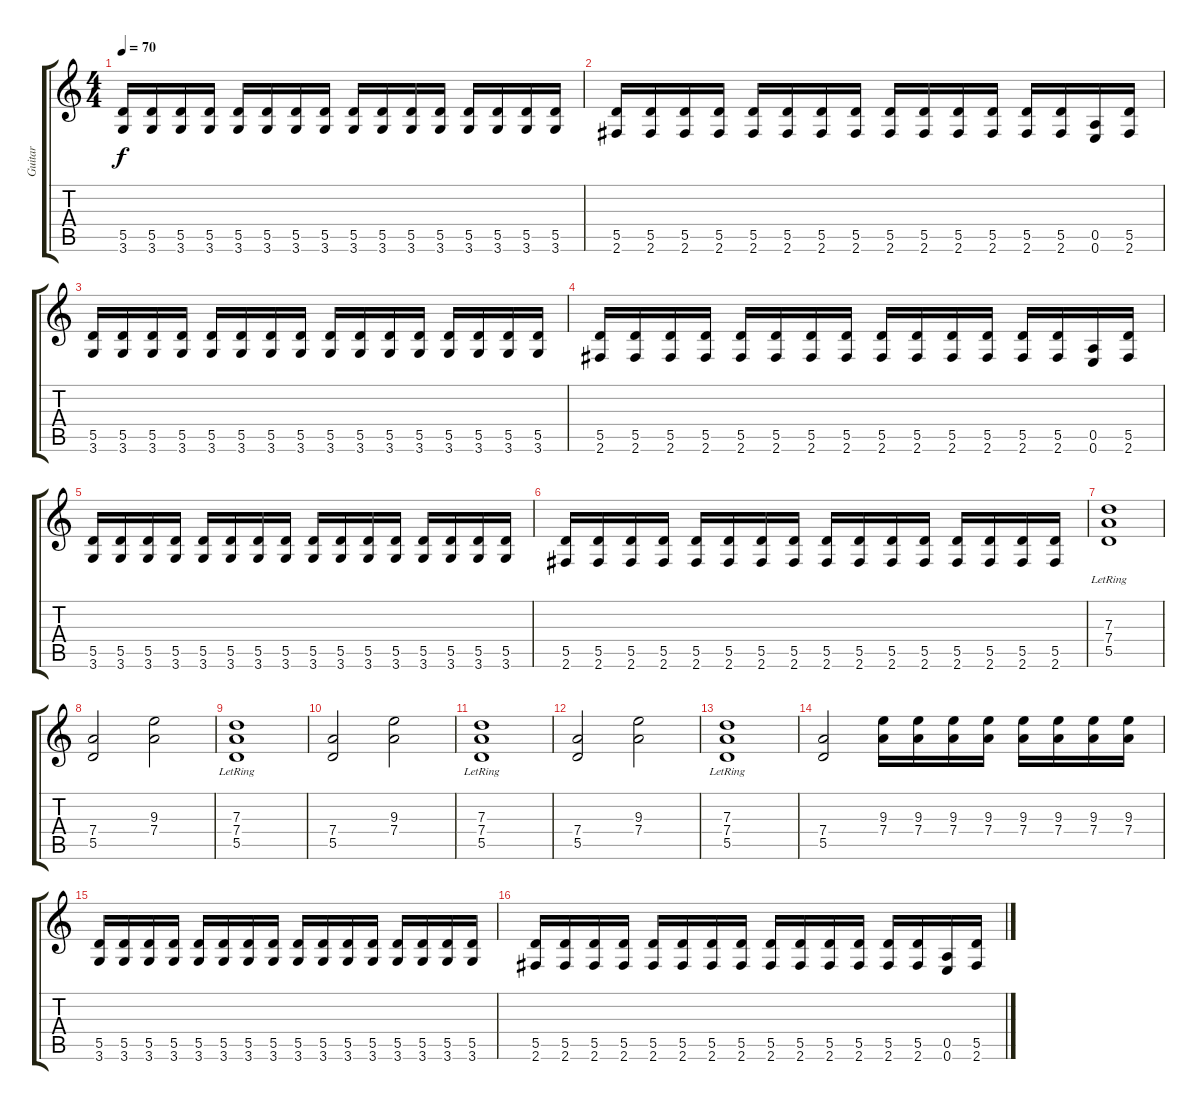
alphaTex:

\track ("Guitar" "Guitar") {instrument electricguitarclean}
\staff {score tabs}
\tuning (E4 B3 G3 D3 A2 E2) {hide}
\ts (4 4)
\tempo 70
\clef g2
\ks c
(5.5 3.6).16{dy f} (5.5 3.6).16 (5.5 3.6).16 (5.5 3.6).16 (5.5 3.6).16 (5.5 3.6).16 (5.5 3.6).16 (5.5 3.6).16 (5.5 3.6).16 (5.5 3.6).16 (5.5 3.6).16 (5.5 3.6).16 (5.5 3.6).16 (5.5 3.6).16 (5.5 3.6).16 (5.5 3.6).16 |
(5.5 2.6).16 (5.5 2.6).16 (5.5 2.6).16 (5.5 2.6).16 (5.5 2.6).16 (5.5 2.6).16 (5.5 2.6).16 (5.5 2.6).16 (5.5 2.6).16 (5.5 2.6).16 (5.5 2.6).16 (5.5 2.6).16 (5.5 2.6).16 (5.5 2.6).16 (0.5 0.6).16 (5.5 2.6).16 |
(5.5 3.6).16 (5.5 3.6).16 (5.5 3.6).16 (5.5 3.6).16 (5.5 3.6).16 (5.5 3.6).16 (5.5 3.6).16 (5.5 3.6).16 (5.5 3.6).16 (5.5 3.6).16 (5.5 3.6).16 (5.5 3.6).16 (5.5 3.6).16 (5.5 3.6).16 (5.5 3.6).16 (5.5 3.6).16 |
(5.5 2.6).16 (5.5 2.6).16 (5.5 2.6).16 (5.5 2.6).16 (5.5 2.6).16 (5.5 2.6).16 (5.5 2.6).16 (5.5 2.6).16 (5.5 2.6).16 (5.5 2.6).16 (5.5 2.6).16 (5.5 2.6).16 (5.5 2.6).16 (5.5 2.6).16 (0.5 0.6).16 (5.5 2.6).16 |
(5.5 3.6).16 (5.5 3.6).16 (5.5 3.6).16 (5.5 3.6).16 (5.5 3.6).16 (5.5 3.6).16 (5.5 3.6).16 (5.5 3.6).16 (5.5 3.6).16 (5.5 3.6).16 (5.5 3.6).16 (5.5 3.6).16 (5.5 3.6).16 (5.5 3.6).16 (5.5 3.6).16 (5.5 3.6).16 |
(5.5 2.6).16 (5.5 2.6).16 (5.5 2.6).16 (5.5 2.6).16 (5.5 2.6).16 (5.5 2.6).16 (5.5 2.6).16 (5.5 2.6).16 (5.5 2.6).16 (5.5 2.6).16 (5.5 2.6).16 (5.5 2.6).16 (5.5 2.6).16 (5.5 2.6).16 (5.5 2.6).16 (5.5 2.6).16 |
(7.3{lr} 7.4{lr} 5.5).1{instrument electricguitarclean} |
(7.4 5.5).2 (9.3 7.4).2 |
(7.3{lr} 7.4{lr} 5.5).1{instrument electricguitarclean} |
(7.4 5.5).2 (9.3 7.4).2 |
(7.3{lr} 7.4{lr} 5.5).1{instrument electricguitarclean} |
(7.4 5.5).2 (9.3 7.4).2 |
(7.3{lr} 7.4{lr} 5.5).1{instrument electricguitarclean} |
(7.4 5.5).2 (9.3 7.4).16 (9.3 7.4).16 (9.3 7.4).16 (9.3 7.4).16 (9.3 7.4).16 (9.3 7.4).16 (9.3 7.4).16 (9.3 7.4).16 |
(5.5 3.6).16{instrument distortionguitar} (5.5 3.6).16 (5.5 3.6).16 (5.5 3.6).16 (5.5 3.6).16 (5.5 3.6).16 (5.5 3.6).16 (5.5 3.6).16 (5.5 3.6).16 (5.5 3.6).16 (5.5 3.6).16 (5.5 3.6).16 (5.5 3.6).16 (5.5 3.6).16 (5.5 3.6).16 (5.5 3.6).16 |
(5.5 2.6).16 (5.5 2.6).16 (5.5 2.6).16 (5.5 2.6).16 (5.5 2.6).16 (5.5 2.6).16 (5.5 2.6).16 (5.5 2.6).16 (5.5 2.6).16 (5.5 2.6).16 (5.5 2.6).16 (5.5 2.6).16 (5.5 2.6).16 (5.5 2.6).16 (0.5 0.6).16 (5.5 2.6).16
